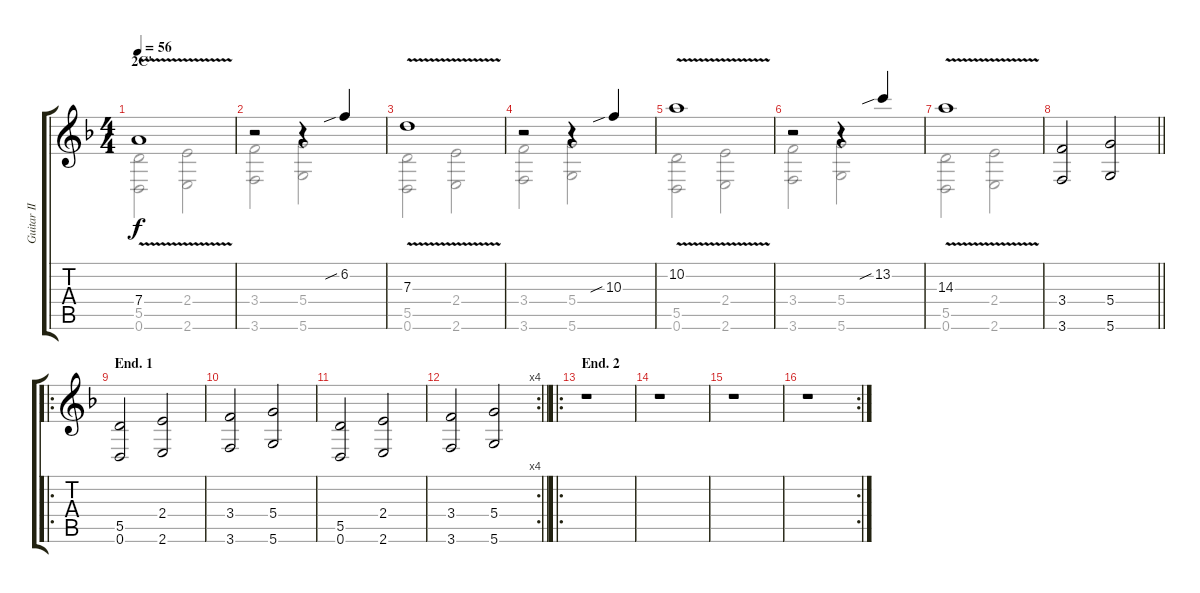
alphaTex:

\track ("Guitar II" "Guitar II") {instrument electricguitarjazz}
\staff {score tabs}
\tuning (E4 B3 G3 D3 A2 D2) {hide}
\voice
\ts (4 4)
\section ("" "2C'")
\tempo 56
\clef g2
\ks dminor
7.4{v}.1{dy f} |
r.2 r.4 6.2{sib}.4 |
7.3{v}.1 |
r.2 r.4 10.3{sib}.4 |
10.2{v}.1 |
r.2 r.4 13.2{sib}.4 |
14.3{v}.1 |
\barLineRight lightlight
(3.4 3.6).2 (5.4 5.6).2 |
\ro
\section ("" "End. 1")
(5.5 0.6).2 (2.4 2.6).2 |
(3.4 3.6).2 (5.4 5.6).2 |
(5.5 0.6).2 (2.4 2.6).2 |
\rc 4
\barLineRight lightlight
(3.4 3.6).2 (5.4 5.6).2 |
\ro
\section ("" "End. 2")
r.1 |
r.1 |
r.1 |
\rc 2
r.1
\voice
\clef g2
\ottava regular
\simile none
\ks dminor
(5.5 0.6).2{dy f} (2.4 2.6).2 |
(3.4 3.6).2 (5.4 5.6).2 |
(5.5 0.6).2 (2.4 2.6).2 |
(3.4 3.6).2 (5.4 5.6).2 |
(5.5 0.6).2 (2.4 2.6).2 |
(3.4 3.6).2 (5.4 5.6).2 |
(5.5 0.6).2 (2.4 2.6).2 |
\barLineRight lightlight
|
|
|
|
\barLineRight lightlight
|
|
|
|
